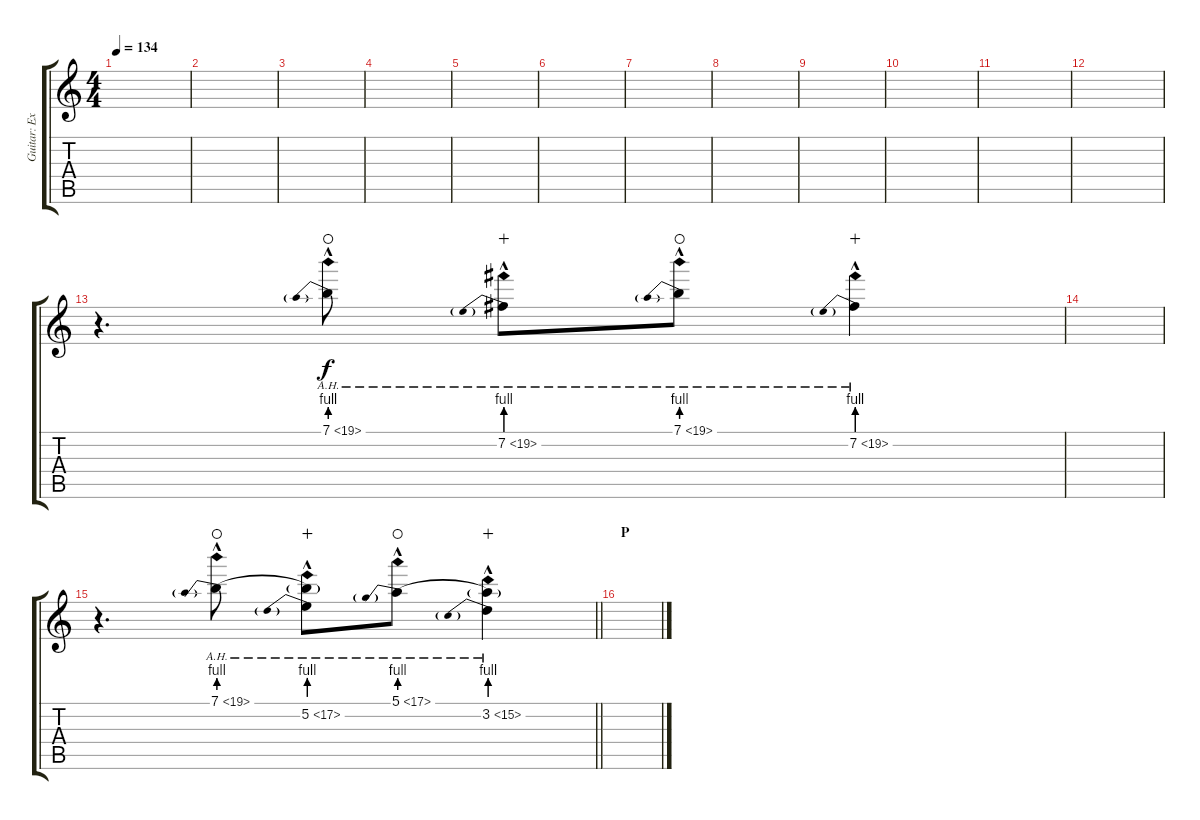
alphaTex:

\track ("Guitar: Extra" "Guitar: Ex") {instrument overdrivenguitar}
\staff {score tabs}
\tuning (D4 A3 F3 C3 G2 D2) {hide}
\ts (4 4)
\tempo 134
\clef g2
\ks c
|
|
|
|
|
|
|
|
|
|
|
|
r.4{d} 7.1{be (prebend 0 4 60 4) ah 12 hac}.8{waho} 7.2{be (prebend 0 4 60 4) ah 12 hac}.8{wahc} 7.1{be (prebend 0 4 60 4) ah 12 hac}.8{waho} 7.2{be (prebend 0 4 60 4) ah 12 hac}.4{wahc} |
|
\barLineRight lightlight
r.4{d} 7.1{be (prebend 0 4 60 4) ah 12 hac}.8{waho} (7.1{t} 5.2{be (prebend 0 4 60 4) ah 12 hac}).8{wahc} 5.1{be (prebend 0 4 60 4) ah 12 hac}.8{waho} (5.1{t} 3.2{be (prebend 0 4 60 4) ah 12 hac}).4{wahc} |
\section ("" "P")
